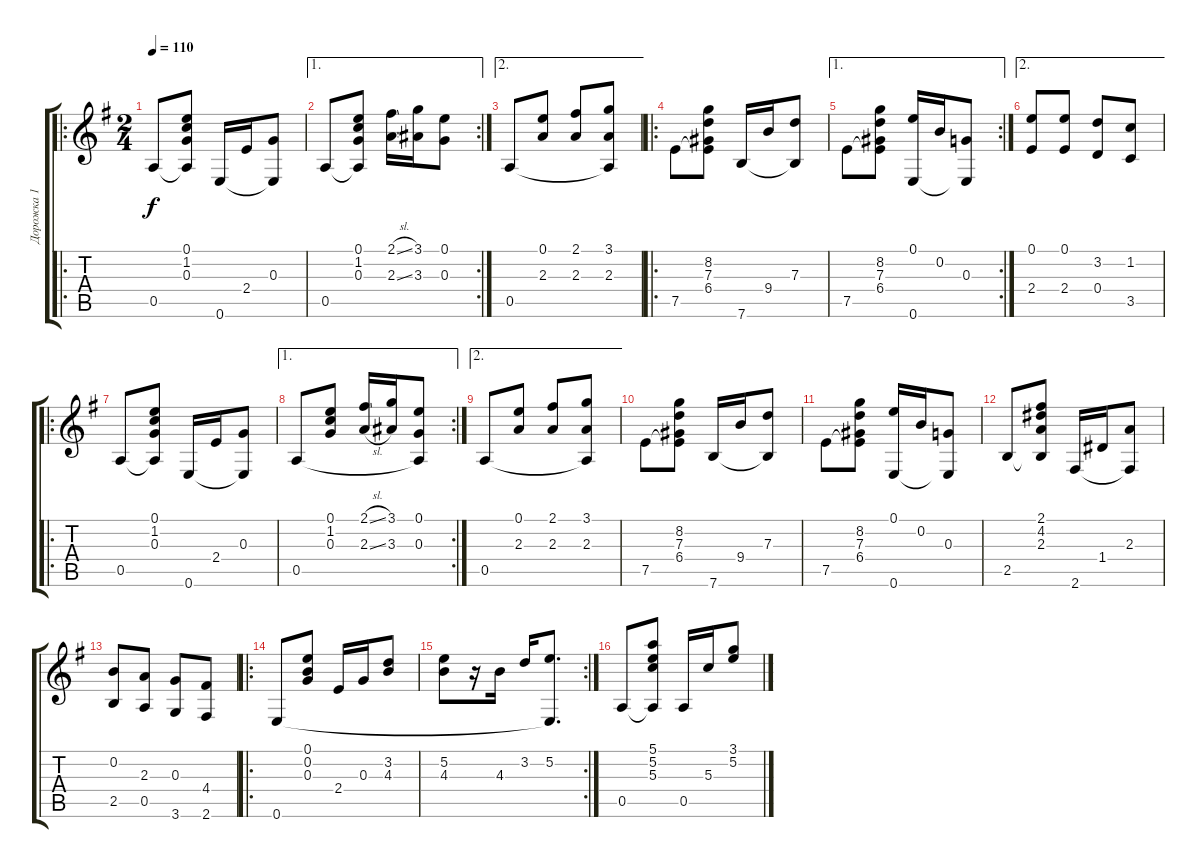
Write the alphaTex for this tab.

\track ("Дорожка 1" "Дорожка 1") {instrument acousticguitarnylon}
\staff {score tabs}
\tuning (E4 B3 G3 D3 A2 E2) {hide}
\ro
\ts (2 4)
\tempo 110
\clef g2
\ks eminor
0.5.8{dy f} (0.1 1.2 0.3 0.5{t}).8 0.6.16 2.4.16 (0.3 0.6{t}).8 |
\ae 1
\rc 2
0.5.8 (0.1 1.2 0.3 0.5{t}).8 (2.1{sl} 2.3{sl}).16 (3.1 3.3).16 (0.1 0.3).8 |
\ae 2
0.5.8 (0.1 2.3).8 (2.1 2.3).8 (3.1 2.3 0.5{t}).8 |
\ro
7.5.8 (8.2 7.3 6.4 7.5{t}).8 7.6.16 9.4.16 (7.3 7.6{t}).8 |
\ae 1
\rc 2
7.5.8 (8.2 7.3 6.4 7.5{t}).8 (0.1 0.6).16 0.2.16 (0.3 0.6{t}).8 |
\ae 2
(0.1 2.4).8 (0.1 2.4).8 (3.2 0.4).8 (1.2 3.5).8 |
\ro
0.5.8 (0.1 1.2 0.3 0.5{t}).8 0.6.16 2.4.16 (0.3 0.6{t}).8 |
\ae 1
\rc 2
0.5.8 (0.1 1.2 0.3).8 (2.1{sl} 2.3{sl}).16 (3.1 3.3).16 (0.1 0.3 0.5{t}).8 |
\ae 2
0.5.8 (0.1 2.3).8 (2.1 2.3).8 (3.1 2.3 0.5{t}).8 |
7.5.8 (8.2 7.3 6.4 7.5{t}).8 7.6.16 9.4.16 (7.3 7.6{t}).8 |
7.5.8 (8.2 7.3 6.4 7.5{t}).8 (0.1 0.6).16 0.2.16 (0.3 0.6{t}).8 |
2.5.8 (2.1 4.2 2.3 2.5{t}).8 2.6.16 1.4.16 (2.3 2.6{t}).8 |
(0.2 2.5).8 (2.3 0.5).8 (0.3 3.6).8 (4.4 2.6).8 |
\ro
0.6.8 (0.1 0.2 0.3).8 2.4.16 0.3.16 (3.2 4.3).8 |
\rc 2
(5.2 4.3).8 r.16 4.3.16 3.2.16 (5.2 0.6{t}).8{d} |
0.5.8 (5.1 5.2 5.3 0.5{t}).8 0.5.16 5.3.16 (3.1 5.2).8
